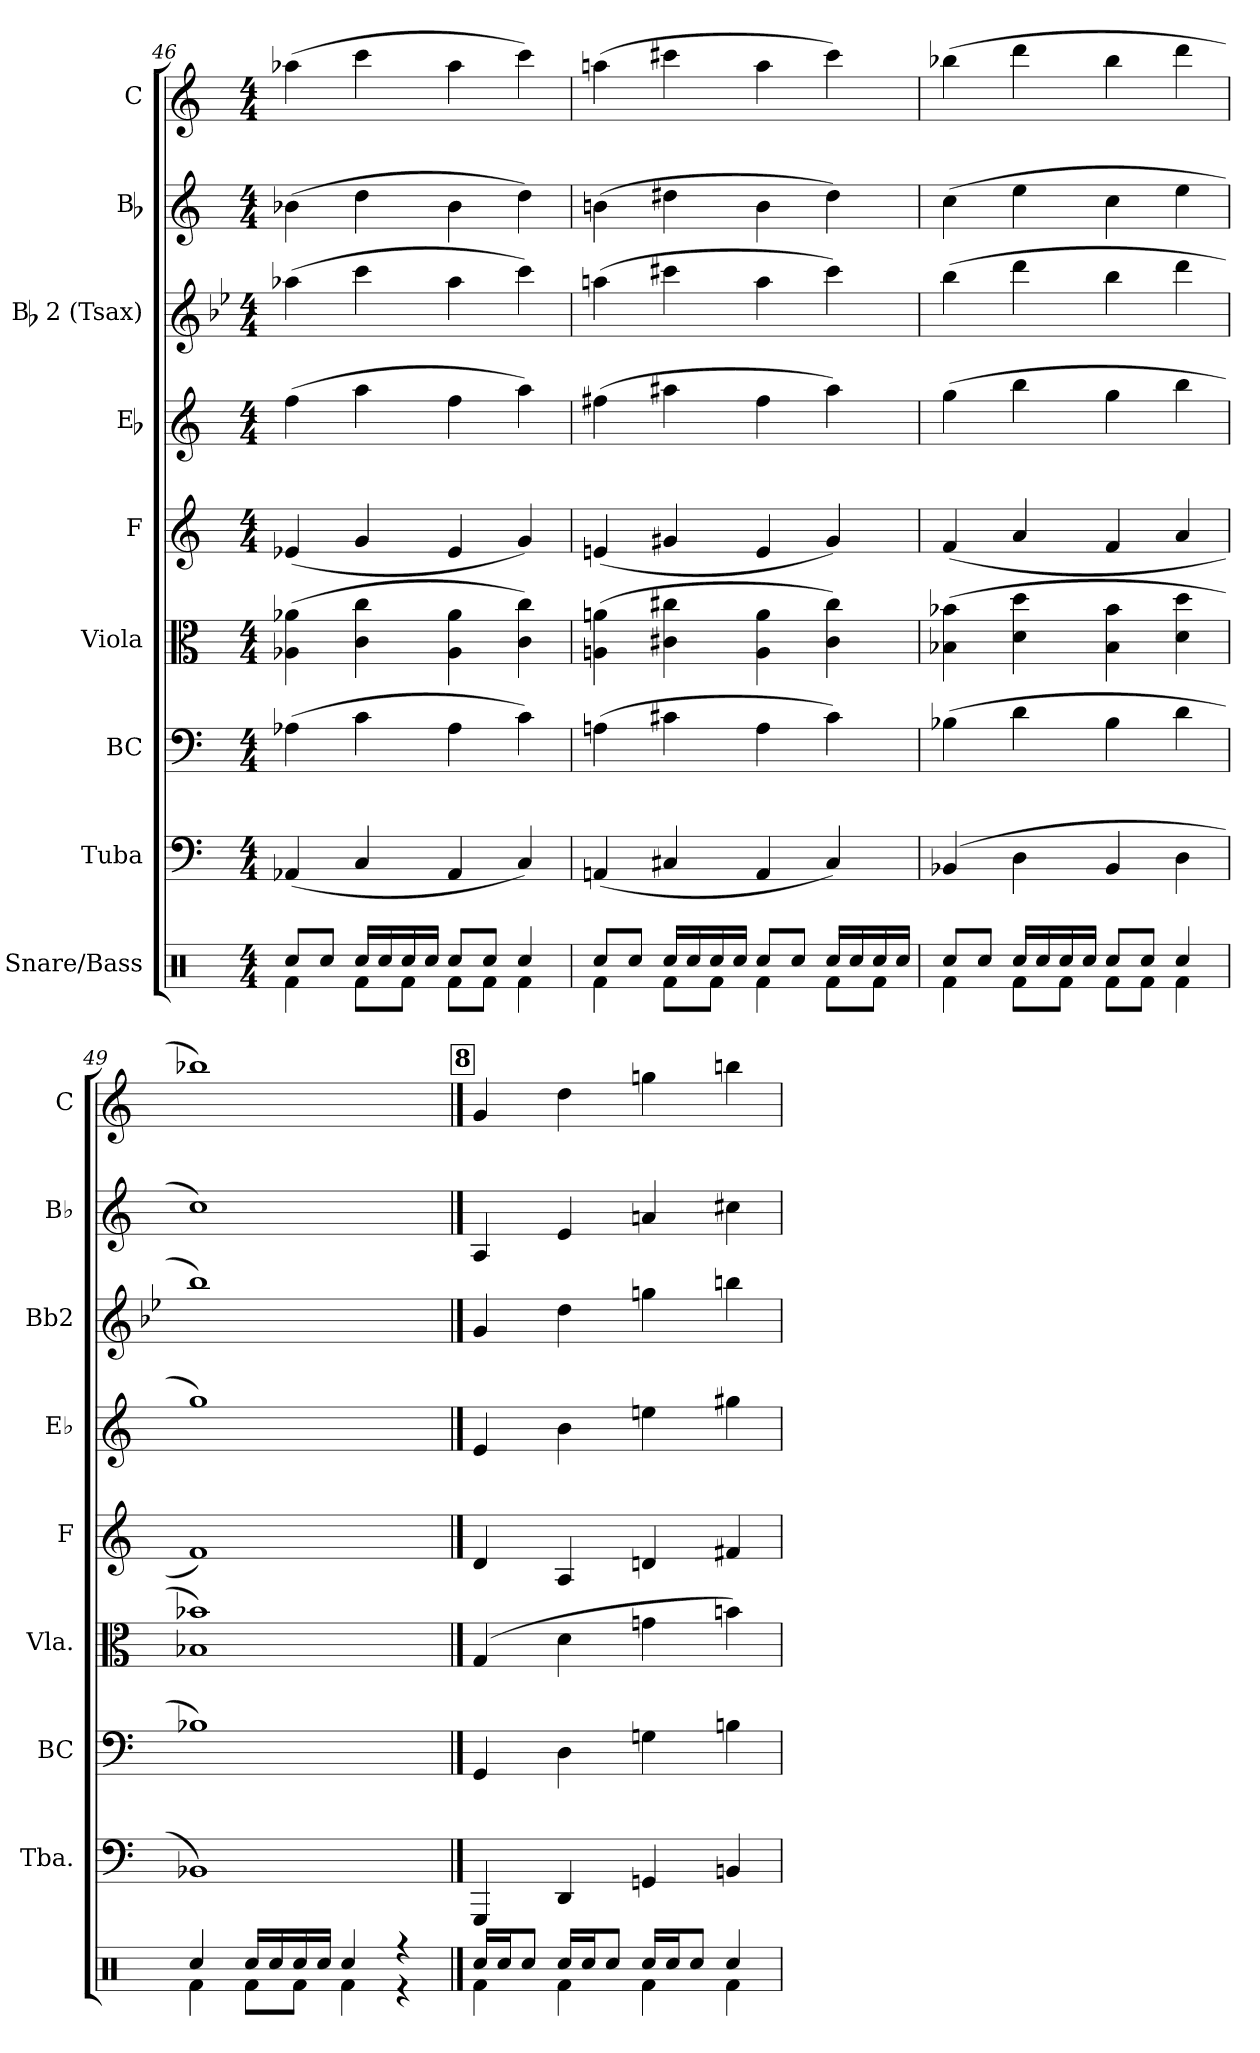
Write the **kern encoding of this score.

**kern	**kern	**kern	**kern	**kern	**kern	**kern	**kern	**kern
*part9	*part8	*part7	*part6	*part5	*part4	*part3	*part2	*part1
*staff9	*staff8	*staff7	*staff6	*staff5	*staff4	*staff3	*staff2	*staff1
*I"Snare/Bass	*I"Tuba	*I"BC	*I"Viola	*I"F	*I"Eb	*I"Bb 2 (Tsax)	*I"Bb	*I"C
*	*I'Tba.	*I'BC	*I'Vla.	*I'F	*I'Eb	*I'Bb2	*I'Bb	*I'C
*clefX	*clefF4	*clefF4	*clefC3	*clefG2	*clefG2	*clefG2	*clefG2	*clefG2
*	*	*	*	*ITrd4c7	*ITrd5c9	*ITrd8c14	*ITrd1c2	*
*k[]	*k[]	*k[]	*k[]	*k[b-]	*k[b-e-a-]	*k[b-e-]	*k[b-e-]	*k[]
*M4/4	*M4/4	*M4/4	*M4/4	*M4/4	*M4/4	*M4/4	*M4/4	*M4/4
=46	=46	=46	=46	=46	=46	=46	=46	=46
*^	*	*	*	*	*	*	*	*
8Rcci/L	4Rfi\	(4AA-Xi/	(4A-Xi\	(4A-Xi\ 4a-Xi	(4A-Xi/	(4a-i\	(4a-Xi\	(4a-Xi\	(4aa-Xi\
8Rcci/J	.	.	.	.	.	.	.	.	.
16Rcci/LL	8Rfi\L	4Ci/	4ci\	4ci\ 4cci	4ci/	4cci\	4cci\	4cci\	4ccci\
16Rcci/	.	.	.	.	.	.	.	.	.
16Rcci/	8Rfi\J	.	.	.	.	.	.	.	.
16Rcci/JJ	.	.	.	.	.	.	.	.	.
8Rcci/L	8Rfi\L	4AA-i/	4A-i\	4A-i\ 4a-i	4A-i/	4a-i\	4a-i\	4a-i\	4aa-i\
8Rcci/J	8Rfi\J	.	.	.	.	.	.	.	.
4Rcci/	4Rfi\	4Ci/)	4ci\)	4ci\ 4cci)	4ci/)	4cci\)	4cci\)	4cci\)	4ccci\)
=47	=47	=47	=47	=47	=47	=47	=47	=47	=47
8Rcci/L	4Rfi\	(4AAni/	(4Ani\	(4Ani\ 4ani	(4Ani/	(4ani\	(4ani\	(4ani\	(4aani\
8Rcci/J	.	.	.	.	.	.	.	.	.
16Rcci/LL	8Rfi\L	4C#Xi/	4c#Xi\	4c#Xi\ 4cc#Xi	4c#Xi/	4cc#Xi\	4cc#Xi\	4cc#Xi\	4ccc#Xi\
16Rcci/	.	.	.	.	.	.	.	.	.
16Rcci/	8Rfi\J	.	.	.	.	.	.	.	.
16Rcci/JJ	.	.	.	.	.	.	.	.	.
8Rcci/L	4Rfi\	4AAi/	4Ai\	4Ai\ 4ai	4Ai/	4ai\	4ai\	4ai\	4aai\
8Rcci/J	.	.	.	.	.	.	.	.	.
16Rcci/LL	8Rfi\L	4C#i/)	4c#i\)	4c#i\ 4cc#i)	4c#i/)	4cc#i\)	4cc#i\)	4cc#i\)	4ccc#i\)
16Rcci/	.	.	.	.	.	.	.	.	.
16Rcci/	8Rfi\J	.	.	.	.	.	.	.	.
16Rcci/JJ	.	.	.	.	.	.	.	.	.
=48	=48	=48	=48	=48	=48	=48	=48	=48	=48
8Rcci/L	4Rfi\	(4BB-Xi/	(4B-Xi\	(4B-Xi\ 4b-Xi	(4B-i/	(4b-i\	(4b-i\	(4b-i\	(4bb-Xi\
8Rcci/J	.	.	.	.	.	.	.	.	.
16Rcci/LL	8Rfi\L	4Di\	4di\	4di\ 4ddi	4di/	4ddi\	4ddi\	4ddi\	4dddi\
16Rcci/	.	.	.	.	.	.	.	.	.
16Rcci/	8Rfi\J	.	.	.	.	.	.	.	.
16Rcci/JJ	.	.	.	.	.	.	.	.	.
8Rcci/L	8Rfi\L	4BB-i/	4B-i\	4B-i\ 4b-i	4B-i/	4b-i\	4b-i\	4b-i\	4bb-i\
8Rcci/J	8Rfi\J	.	.	.	.	.	.	.	.
4Rcci/	4Rfi\	4Di\	4di\	4di\ 4ddi	4di/	4ddi\	4ddi\	4ddi\	4dddi\
=49	=49	=49	=49	=49	=49	=49	=49	=49	=49
4Rcci/	4Rfi\	1BB-Xi)	1B-Xi)	1B-Xi 1b-Xi)	1B-i)	1b-i)	1b-i)	1b-i)	1bb-Xi)
16Rcci/LL	8Rfi\L	.	.	.	.	.	.	.	.
16Rcci/	.	.	.	.	.	.	.	.	.
16Rcci/	8Rfi\J	.	.	.	.	.	.	.	.
16Rcci/JJ	.	.	.	.	.	.	.	.	.
4Rcci/	4Rfi\	.	.	.	.	.	.	.	.
4r	4r	.	.	.	.	.	.	.	.
!!LO:PB:g=z
!!LO:REH:place=s1:color=#000000:enc=box:fs=10.3509:t=8
==50	==50	==50	==50	==50	==50	==50	==50	==50	==50
16Rcci/LL	4Rfi\	4GGGi/	4GGi/	(4Gi/	4Gi/	4Gi/	4Gi/	4Gi/	4gi/
16Rcci/J	.	.	.	.	.	.	.	.	.
8Rcci/J	.	.	.	.	.	.	.	.	.
16Rcci/LL	4Rfi\	4DDi/	4Di\	4di\	4Di/	4di\	4di\	4di/	4ddi\
16Rcci/J	.	.	.	.	.	.	.	.	.
8Rcci/J	.	.	.	.	.	.	.	.	.
16Rcci/LL	4Rfi\	4GGni/	4Gni\	4gni\	4Gni/	4gni\	4gni\	4gni/	4ggni\
16Rcci/J	.	.	.	.	.	.	.	.	.
8Rcci/J	.	.	.	.	.	.	.	.	.
4Rcci/	4Rfi\	4BBni/	4Bni\	4bni\)	4Bni/	4bni\	4bni\	4bni\	4bbni\
*v	*v	*	*	*	*	*	*	*	*
=	=	=	=	=	=	=	=	=
*-	*-	*-	*-	*-	*-	*-	*-	*-
